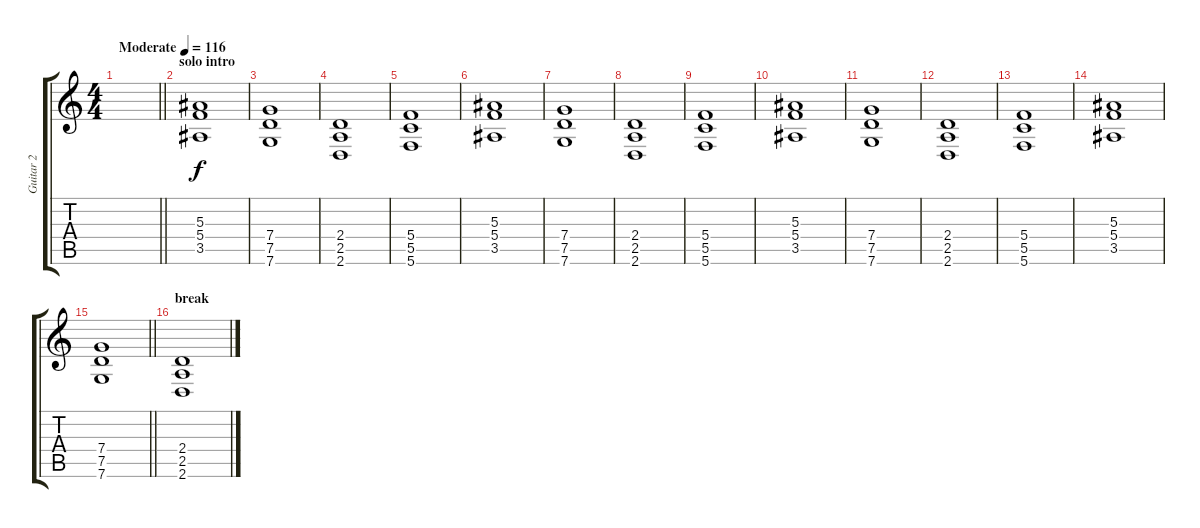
\track ("Guitar 2" "Guitar 2") {instrument distortionguitar}
\staff {score tabs}
\tuning (D4 A3 F3 C3 G2 C2) {hide}
\ts (4 4)
\tempo (116 "Moderate")
\clef g2
\barLineRight lightlight
\ks c
|
\section ("" "solo intro")
(5.3 5.4 3.5).1 |
(7.4 7.5 7.6).1 |
(2.4 2.5 2.6).1 |
(5.4 5.5 5.6).1 |
(5.3 5.4 3.5).1 |
(7.4 7.5 7.6).1 |
(2.4 2.5 2.6).1 |
(5.4 5.5 5.6).1 |
(5.3 5.4 3.5).1 |
(7.4 7.5 7.6).1 |
(2.4 2.5 2.6).1 |
(5.4 5.5 5.6).1 |
(5.3 5.4 3.5).1 |
\barLineRight lightlight
(7.4 7.5 7.6).1 |
\section ("" "break")
(2.4 2.5 2.6).1
